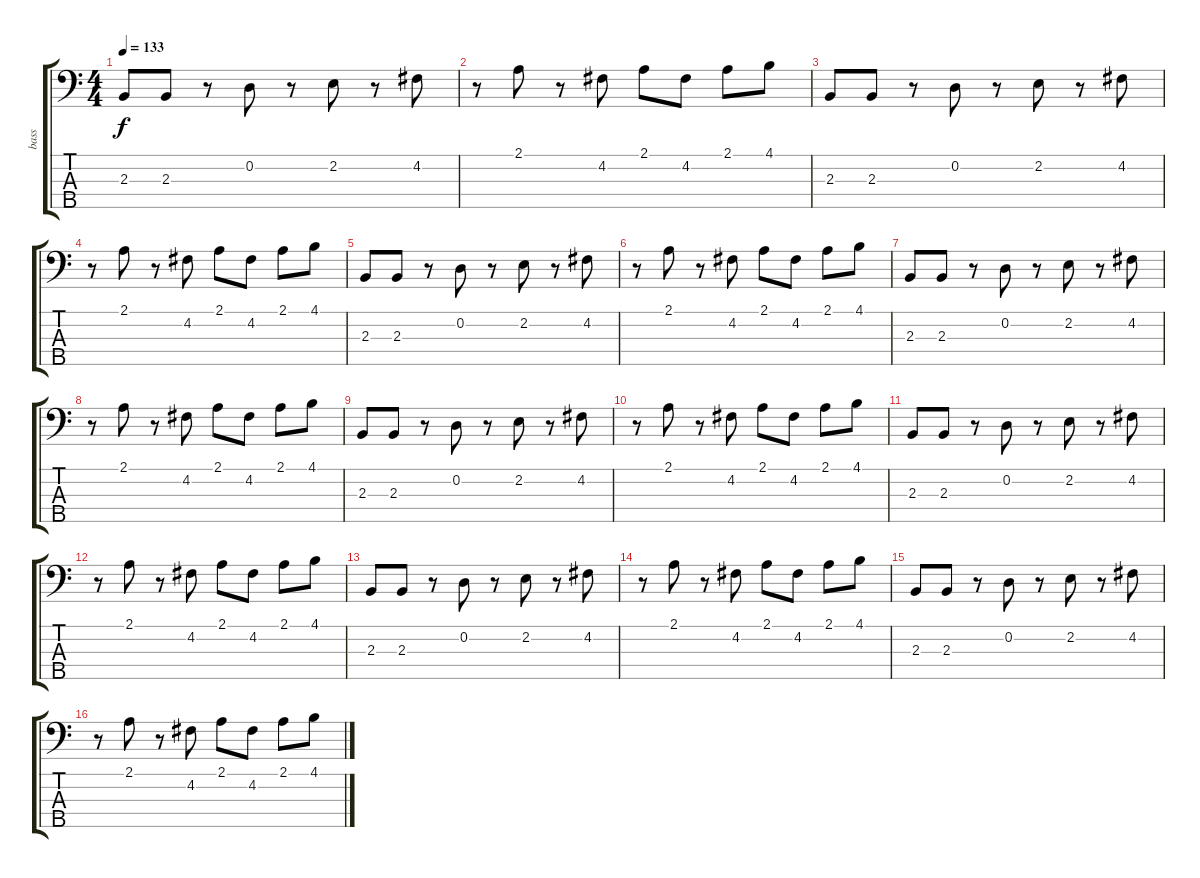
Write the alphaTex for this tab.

\track ("bass" "bass") {instrument electricbassfinger}
\staff {score tabs}
\tuning (G2 D2 A1 E1 B0) {hide}
\ts (4 4)
\tempo 133
\clef f4
\ks c
2.3.8{dy f} 2.3.8 r.8 0.2.8 r.8 2.2.8 r.8 4.2.8 |
r.8 2.1.8 r.8 4.2.8 2.1.8 4.2.8 2.1.8 4.1.8 |
2.3.8 2.3.8 r.8 0.2.8 r.8 2.2.8 r.8 4.2.8 |
r.8 2.1.8 r.8 4.2.8 2.1.8 4.2.8 2.1.8 4.1.8 |
2.3.8 2.3.8 r.8 0.2.8 r.8 2.2.8 r.8 4.2.8 |
r.8 2.1.8 r.8 4.2.8 2.1.8 4.2.8 2.1.8 4.1.8 |
2.3.8 2.3.8 r.8 0.2.8 r.8 2.2.8 r.8 4.2.8 |
r.8 2.1.8 r.8 4.2.8 2.1.8 4.2.8 2.1.8 4.1.8 |
2.3.8 2.3.8 r.8 0.2.8 r.8 2.2.8 r.8 4.2.8 |
r.8 2.1.8 r.8 4.2.8 2.1.8 4.2.8 2.1.8 4.1.8 |
2.3.8 2.3.8 r.8 0.2.8 r.8 2.2.8 r.8 4.2.8 |
r.8 2.1.8 r.8 4.2.8 2.1.8 4.2.8 2.1.8 4.1.8 |
2.3.8 2.3.8 r.8 0.2.8 r.8 2.2.8 r.8 4.2.8 |
r.8 2.1.8 r.8 4.2.8 2.1.8 4.2.8 2.1.8 4.1.8 |
2.3.8 2.3.8 r.8 0.2.8 r.8 2.2.8 r.8 4.2.8 |
r.8 2.1.8 r.8 4.2.8 2.1.8 4.2.8 2.1.8 4.1.8
